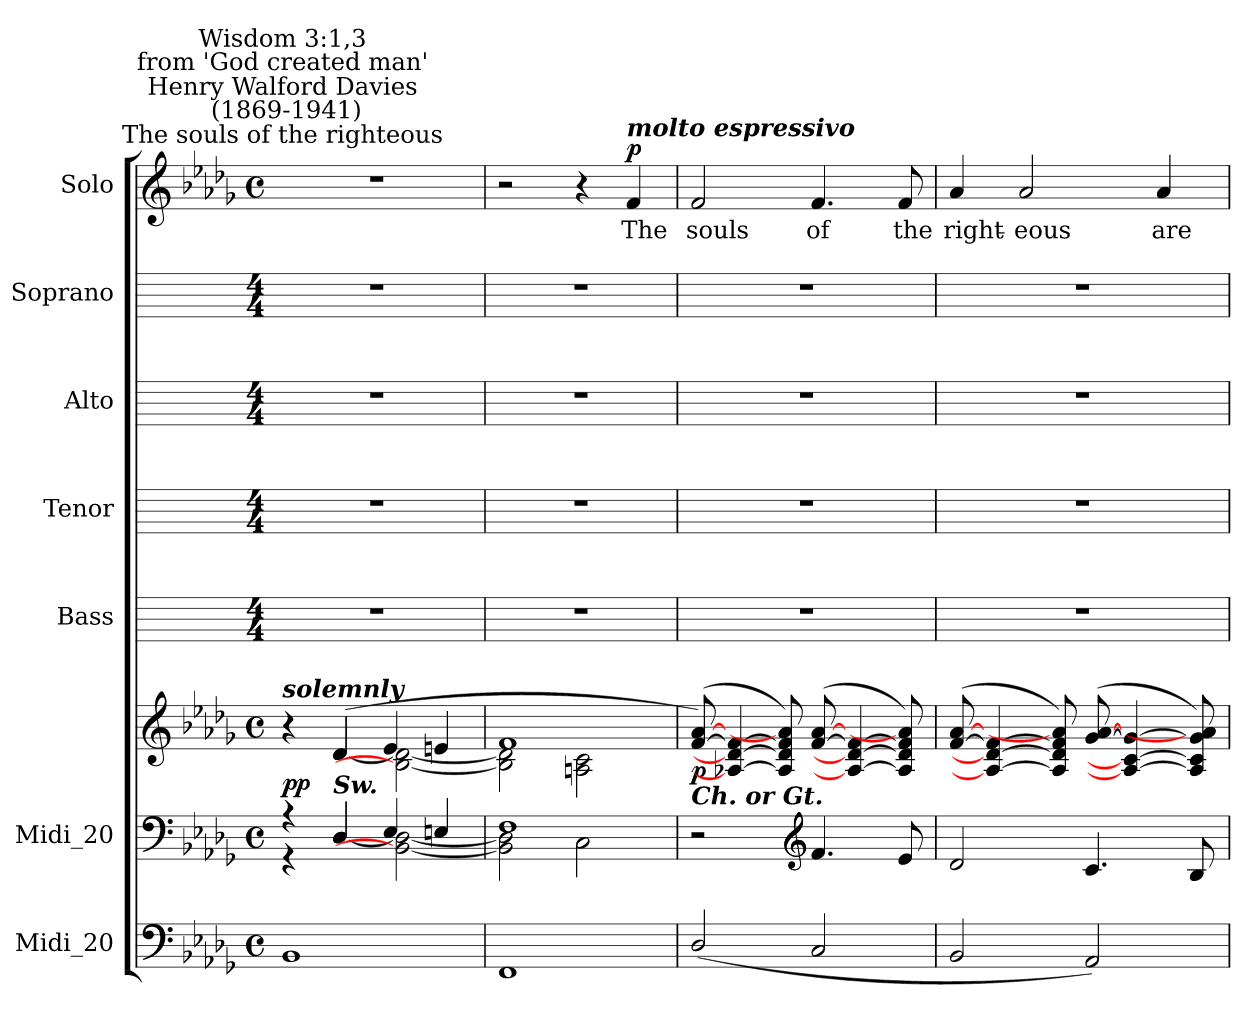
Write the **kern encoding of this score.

**kern	**kern	**kern	**dynam	**kern	**kern	**kern	**kern	**kern	**text	**dynam
*part7	*part6	*part6	*part6	*part5	*part4	*part3	*part2	*part1	*part1	*part1
*staff8	*staff7	*staff6	*staff6/7	*staff5	*staff4	*staff3	*staff2	*staff1	*staff1	*staff1
*I"Midi_20	*I"Midi_20	*	*	*I"Bass	*I"Tenor	*I"Alto	*I"Soprano	*I"Solo	*	*
*	*	*	*	*I'B	*I'T	*I'A	*I'S	*I'S	*	*
*clefF4	*clefF4	*clefG2	*	*	*	*	*	*clefG2	*	*
*k[b-e-a-d-g-]	*k[b-e-a-d-g-]	*k[b-e-a-d-g-]	*	*	*	*	*	*k[b-e-a-d-g-]	*	*
*D-:	*D-:	*D-:	*	*	*	*	*	*D-:	*	*
*M4/4	*M4/4	*M4/4	*	*M4/4	*M4/4	*M4/4	*M4/4	*M4/4	*	*
*met(c)	*met(c)	*met(c)	*	*	*	*	*	*met(c)	*	*
=1	=1	=1	=1	=1	=1	=1	=1	=1	=1	=1
*	*^	*^	*	*	*	*	*	*	*	*
!	!	!	!	!	!	!	!	!	!	!LO:TX:a:cj:t=The souls of the righteous	!	!
!	!	!	!	!	!	!	!	!	!	!LO:TX:a:cj:t=Henry Walford Davies\n (1869-1941)	!	!
!	!	!	!	!	!	!	!	!	!	!LO:TX:a:cj:t=Wisdom 3&colon;1,3\nfrom 'God created man'	!	!
!	!	!	!LO:TX:a:Bi:t=solemnly	!	!	!	!	!	!	!	!	!
!	!	!	!	!	!LO:DY:a=2	!	!	!	!	!	!	!
1BB-	4r	4r	4ryy	4r	pp	1r	1r	1r	1r	1r	.	.
!	!LO:TX:a:Bi:t=Sw.	!	!	!	!	!	!	!	!	!	!	!
.	4D-	[4D-/	(>4d-/	[4d-/	.	.	.	.	.	.	.	.
.	4E-	2BB-\_ 2D-\_	4e-/	2B-\_ 2d-\_	.	.	.	.	.	.	.	.
.	4En	.	4en/	.	.	.	.	.	.	.	.	.
=2	=2	=2	=2	=2	=2	=2	=2	=2	=2	=2	=2	=2
1FF	1F	2BB-\] 2D-\]	1f/	2B-\] 2d-\]	.	1r	1r	1r	1r	2r	.	.
.	.	2C\	.	2An\ 2c\	.	.	.	.	.	4r	.	.
!	!	!	!	!	!	!	!	!	!	!LO:TX:a:Bi:t=molto espressivo	!	!
!	!	!	!	!	!	!	!	!	!	!	!LO:LY:b	!LO:DY:b
.	.	.	.	.	.	.	.	.	.	4f	The	p
=3	=3	=3	=3	=3	=3	=3	=3	=3	=3	=3	=3	=3
!	!	!	!LO:TX:b:Bi:t=Ch. or Gt.	!	!	!	!	!	!	!	!	!
!	!	!	!	!	!LO:DY:b	!	!	!	!	!	!LO:LY:b	!
(<2D-/	2r	2ryy	(>[8f/ [8a-/)	1ryy	p	1r	1r	1r	1r	2f	souls	.
.	.	.	4A-X/_ 4d-/_ 4f/_	.	.	.	.	.	.	.	.	.
.	.	.	8A-/] 8d-/] 8f/] 8a-/])	.	.	.	.	.	.	.	.	.
*	*clefG2	*	*	*	*	*	*	*	*	*	*	*
!	!	!	!	!	!	!	!	!	!	!	!LO:LY:b	!
2C	4.f	2ryy	(>[8f/ [8a-/	.	.	.	.	.	.	4.f	of	.
.	.	.	4A-/_ 4d-/_ 4f/_	.	.	.	.	.	.	.	.	.
!	!	!	!	!	!	!	!	!	!	!	!LO:LY:b	!
.	8e-	.	8A-/] 8d-/] 8f/] 8a-/])	.	.	.	.	.	.	8f	the	.
=4	=4	=4	=4	=4	=4	=4	=4	=4	=4	=4	=4	=4
!	!	!	!	!	!	!	!	!	!	!	!LO:LY:b	!
2BB-	2d-	1ryy	(>[8f/ [8a-/	1ryy	.	1r	1r	1r	1r	4a-	right-	.
.	.	.	4A-/_ 4d-/_ 4f/_	.	.	.	.	.	.	.	.	.
!	!	!	!	!	!	!	!	!	!	!	!LO:LY:b	!
.	.	.	.	.	.	.	.	.	.	2a-	-eous	.
.	.	.	8A-/] 8d-/] 8f/] 8a-/])	.	.	.	.	.	.	.	.	.
2AA-)	4.c	.	(>[8g-/ [8a-/	.	.	.	.	.	.	.	.	.
.	.	.	4A-/_ 4c/_ 4g-/_	.	.	.	.	.	.	.	.	.
!	!	!	!	!	!	!	!	!	!	!	!LO:LY:b	!
.	.	.	.	.	.	.	.	.	.	4a-	are	.
.	8B-	.	8A-/] 8c/] 8g-/] 8a-/])	.	.	.	.	.	.	.	.	.
*	*v	*v	*	*	*	*	*	*	*	*	*	*
*	*	*v	*v	*	*	*	*	*	*	*	*
=	=	=	=	=	=	=	=	=	=	=
*-	*-	*-	*-	*-	*-	*-	*-	*-	*-	*-
